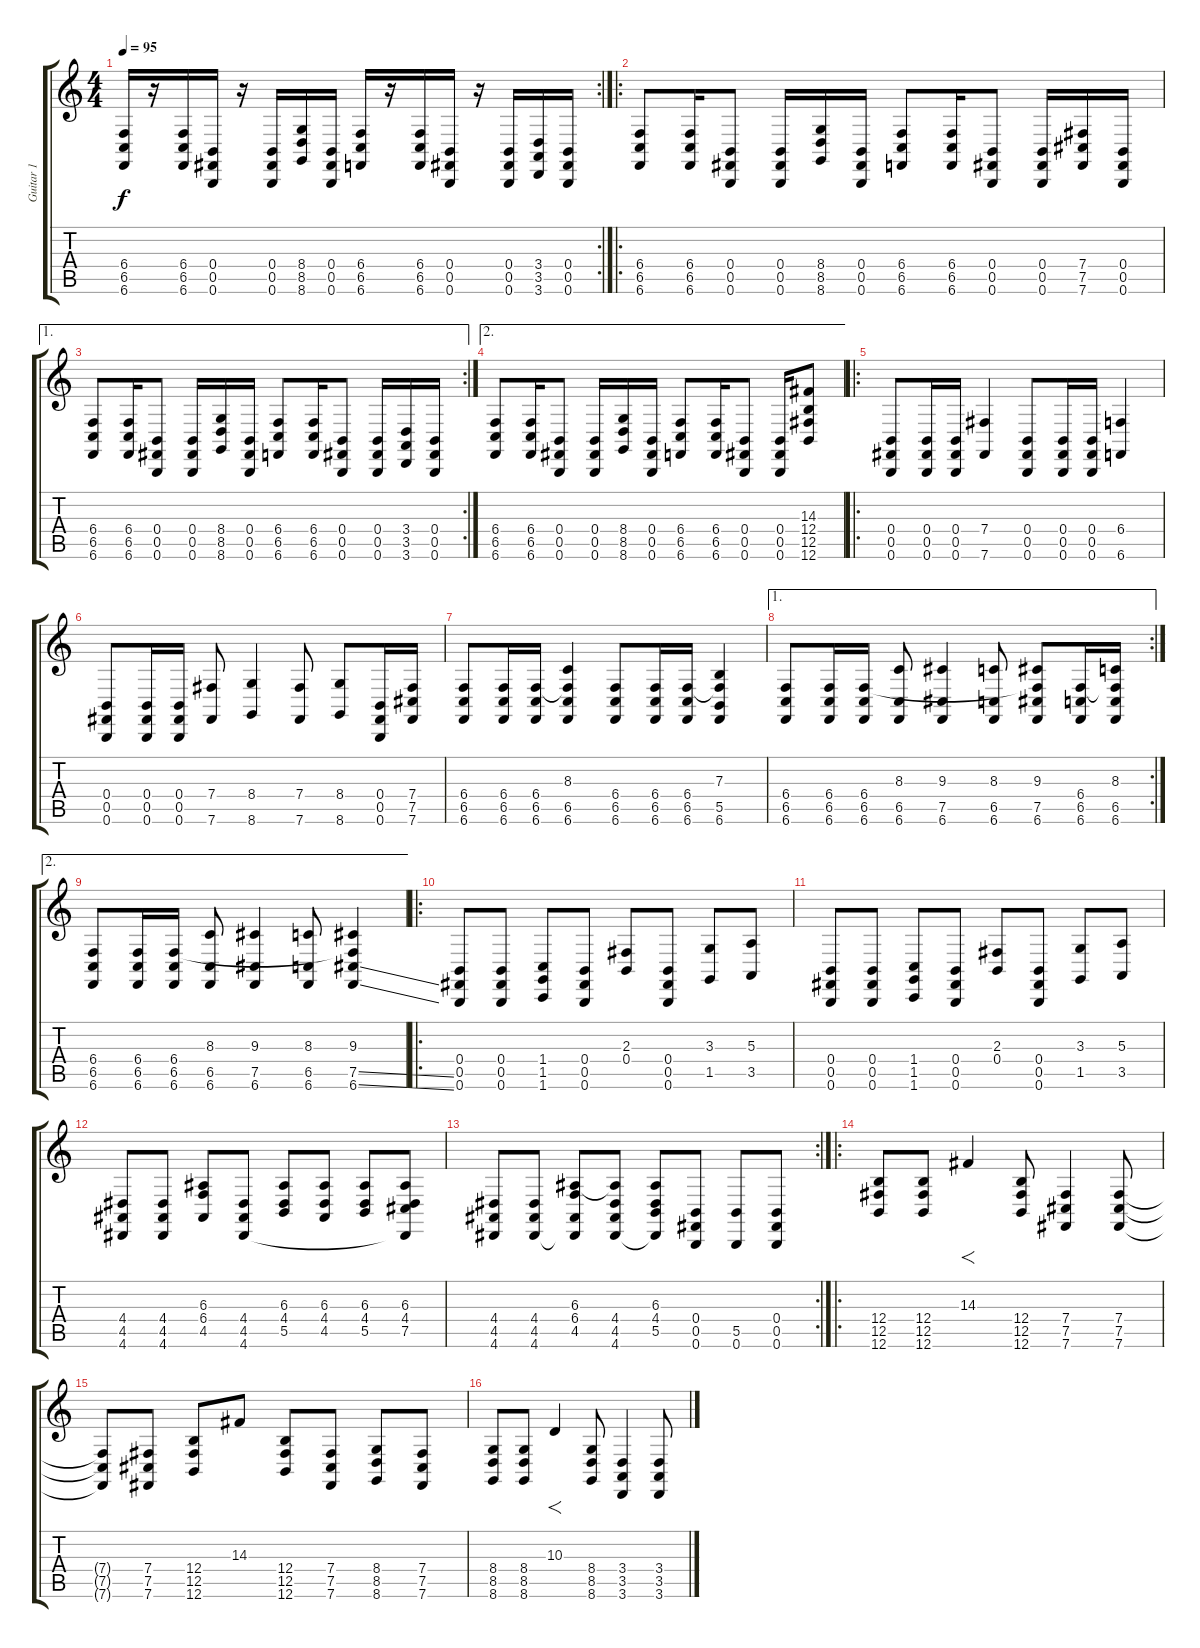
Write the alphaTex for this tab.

\track ("Guitar 1" "Guitar 1") {instrument lead2sawtooth}
\staff {score tabs}
\tuning (Db4 Ab3 E3 B2 Gb2 B1) {hide}
\rc 2
\ts (4 4)
\tempo 95
\clef g2
\ks c
(6.4 6.5 6.6).16{dy f} r.16 (6.4 6.5 6.6).16 (0.4 0.5 0.6).16 r.16 (0.4 0.5 0.6).16 (8.4 8.5 8.6).16 (0.4 0.5 0.6).16 (6.4 6.5 6.6).16 r.16 (6.4 6.5 6.6).16 (0.4 0.5 0.6).16 r.16 (0.4 0.5 0.6).16 (3.4 3.5 3.6).16 (0.4 0.5 0.6).16 |
\ro
(6.4 6.5 6.6).8 (6.4 6.5 6.6).16 (0.4 0.5 0.6).8 (0.4 0.5 0.6).16 (8.4 8.5 8.6).16 (0.4 0.5 0.6).16 (6.4 6.5 6.6).8 (6.4 6.5 6.6).16 (0.4 0.5 0.6).8 (0.4 0.5 0.6).16 (7.4 7.5 7.6).16 (0.4 0.5 0.6).16 |
\ae 1
\rc 2
(6.4 6.5 6.6).8 (6.4 6.5 6.6).16 (0.4 0.5 0.6).8 (0.4 0.5 0.6).16 (8.4 8.5 8.6).16 (0.4 0.5 0.6).16 (6.4 6.5 6.6).8 (6.4 6.5 6.6).16 (0.4 0.5 0.6).8 (0.4 0.5 0.6).16 (3.4 3.5 3.6).16 (0.4 0.5 0.6).16 |
\ae 2
(6.4 6.5 6.6).8 (6.4 6.5 6.6).16 (0.4 0.5 0.6).8 (0.4 0.5 0.6).16 (8.4 8.5 8.6).16 (0.4 0.5 0.6).16 (6.4 6.5 6.6).8 (6.4 6.5 6.6).16 (0.4 0.5 0.6).8 (0.4 0.5 0.6).16 (14.3 12.4 12.5 12.6).8 |
\ro
(0.4 0.5 0.6).8 (0.4 0.5 0.6).16 (0.4 0.5 0.6).16 (7.4 7.6).4 (0.4 0.5 0.6).8 (0.4 0.5 0.6).16 (0.4 0.5 0.6).16 (6.4 6.6).4 |
(0.4 0.5 0.6).8 (0.4 0.5 0.6).16 (0.4 0.5 0.6).16 (7.4 7.6).8 (8.4 8.6).4 (7.4 7.6).8 (8.4 8.6).8 (0.4 0.5 0.6).16 (7.4 7.5 7.6).16 |
(6.4 6.5 6.6).8 (6.4 6.5 6.6).16 (6.4 6.5 6.6).16 (8.3 6.4{t} 6.5 6.6).4 (6.4 6.5 6.6).8 (6.4 6.5 6.6).16 (6.4 6.5 6.6).16 (7.3 6.4{t} 5.5 6.6).4 |
\ae 1
\rc 2
(6.4 6.5 6.6).8 (6.4 6.5 6.6).16 (6.4 6.5 6.6).16 (8.3 6.5 6.6).8 (9.3 7.5 6.6).4 (8.3 6.5 6.6).8 (9.3 6.4{t} 7.5 6.6).8 (6.4 6.5 6.6).16 (8.3 6.4{t} 6.5 6.6).16 |
\ae 2
(6.4 6.5 6.6).8 (6.4 6.5 6.6).16 (6.4 6.5 6.6).16 (8.3 6.5 6.6).8 (9.3 7.5 6.6).4 (8.3 6.5 6.6).8 (9.3 6.4{t} 7.5{ss} 6.6{ss}).4 |
\ro
(0.4 0.5 0.6).8 (0.4 0.5 0.6).8 (1.4 1.5 1.6).8 (0.4 0.5 0.6).8 (2.3 0.4).8 (0.4 0.5 0.6).8 (3.3 1.5).8 (5.3 3.5).8 |
(0.4 0.5 0.6).8 (0.4 0.5 0.6).8 (1.4 1.5 1.6).8 (0.4 0.5 0.6).8 (2.3 0.4).8 (0.4 0.5 0.6).8 (3.3 1.5).8 (5.3 3.5).8 |
(4.4 4.5 4.6).8 (4.4 4.5 4.6).8 (6.3 6.4 4.5).8 (4.4 4.5 4.6).8 (6.3 4.4 5.5).8 (6.3 4.4 4.5).8 (6.3 4.4 5.5).8 (6.3 4.4 7.5 4.6{t}).8 |
\rc 2
(4.4 4.5 4.6).8 (4.4 4.5 4.6).8 (6.3 6.4 4.5 4.6{t}).8 (6.3{t} 4.4 4.5 4.6).8 (6.3 4.4 5.5 4.6{t}).8 (0.4 0.5 0.6).8 (5.5 0.6).8 (0.4 0.5 0.6).8 |
\ro
(12.4 12.5 12.6).8 (12.4 12.5 12.6).8 14.3.4{f} (12.4 12.5 12.6).8 (7.4 7.5 7.6).4 (7.4 7.5 7.6).8 |
(7.4{t} 7.5{t} 7.6{t}).8 (7.4 7.5 7.6).8 (12.4 12.5 12.6).8 14.3.8 (12.4 12.5 12.6).8 (7.4 7.5 7.6).8 (8.4 8.5 8.6).8 (7.4 7.5 7.6).8 |
(8.4 8.5 8.6).8 (8.4 8.5 8.6).8 10.3.4{f} (8.4 8.5 8.6).8 (3.4 3.5 3.6).4 (3.4 3.5 3.6).8
